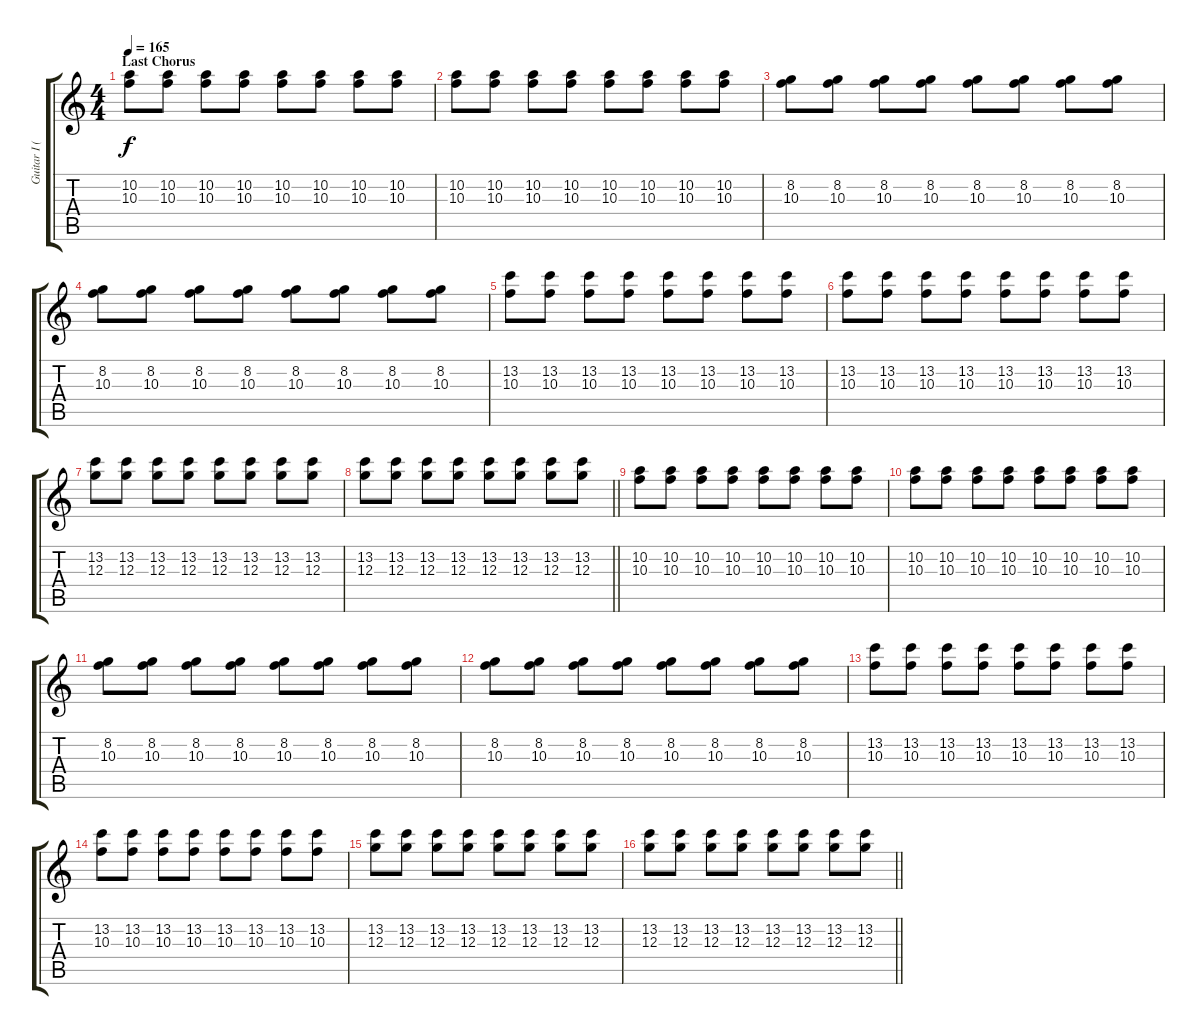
\track ("Guitar I (Right)" "Guitar I (") {instrument overdrivenguitar}
\staff {score tabs}
\tuning (E4 B3 G3 D3 A2 D2) {hide}
\ts (4 4)
\section ("" "Last Chorus")
\tempo 165
\clef g2
\ks c
(10.2 10.3).8{dy f} (10.2 10.3).8 (10.2 10.3).8 (10.2 10.3).8 (10.2 10.3).8 (10.2 10.3).8 (10.2 10.3).8 (10.2 10.3).8 |
(10.2 10.3).8 (10.2 10.3).8 (10.2 10.3).8 (10.2 10.3).8 (10.2 10.3).8 (10.2 10.3).8 (10.2 10.3).8 (10.2 10.3).8 |
(8.2 10.3).8 (8.2 10.3).8 (8.2 10.3).8 (8.2 10.3).8 (8.2 10.3).8 (8.2 10.3).8 (8.2 10.3).8 (8.2 10.3).8 |
(8.2 10.3).8 (8.2 10.3).8 (8.2 10.3).8 (8.2 10.3).8 (8.2 10.3).8 (8.2 10.3).8 (8.2 10.3).8 (8.2 10.3).8 |
(13.2 10.3).8 (13.2 10.3).8 (13.2 10.3).8 (13.2 10.3).8 (13.2 10.3).8 (13.2 10.3).8 (13.2 10.3).8 (13.2 10.3).8 |
(13.2 10.3).8 (13.2 10.3).8 (13.2 10.3).8 (13.2 10.3).8 (13.2 10.3).8 (13.2 10.3).8 (13.2 10.3).8 (13.2 10.3).8 |
(13.2 12.3).8 (13.2 12.3).8 (13.2 12.3).8 (13.2 12.3).8 (13.2 12.3).8 (13.2 12.3).8 (13.2 12.3).8 (13.2 12.3).8 |
\barLineRight lightlight
(13.2 12.3).8 (13.2 12.3).8 (13.2 12.3).8 (13.2 12.3).8 (13.2 12.3).8 (13.2 12.3).8 (13.2 12.3).8 (13.2 12.3).8 |
(10.2 10.3).8 (10.2 10.3).8 (10.2 10.3).8 (10.2 10.3).8 (10.2 10.3).8 (10.2 10.3).8 (10.2 10.3).8 (10.2 10.3).8 |
(10.2 10.3).8 (10.2 10.3).8 (10.2 10.3).8 (10.2 10.3).8 (10.2 10.3).8 (10.2 10.3).8 (10.2 10.3).8 (10.2 10.3).8 |
(8.2 10.3).8 (8.2 10.3).8 (8.2 10.3).8 (8.2 10.3).8 (8.2 10.3).8 (8.2 10.3).8 (8.2 10.3).8 (8.2 10.3).8 |
(8.2 10.3).8 (8.2 10.3).8 (8.2 10.3).8 (8.2 10.3).8 (8.2 10.3).8 (8.2 10.3).8 (8.2 10.3).8 (8.2 10.3).8 |
(13.2 10.3).8 (13.2 10.3).8 (13.2 10.3).8 (13.2 10.3).8 (13.2 10.3).8 (13.2 10.3).8 (13.2 10.3).8 (13.2 10.3).8 |
(13.2 10.3).8 (13.2 10.3).8 (13.2 10.3).8 (13.2 10.3).8 (13.2 10.3).8 (13.2 10.3).8 (13.2 10.3).8 (13.2 10.3).8 |
(13.2 12.3).8 (13.2 12.3).8 (13.2 12.3).8 (13.2 12.3).8 (13.2 12.3).8 (13.2 12.3).8 (13.2 12.3).8 (13.2 12.3).8 |
\barLineRight lightlight
(13.2 12.3).8 (13.2 12.3).8 (13.2 12.3).8 (13.2 12.3).8 (13.2 12.3).8 (13.2 12.3).8 (13.2 12.3).8 (13.2 12.3).8
